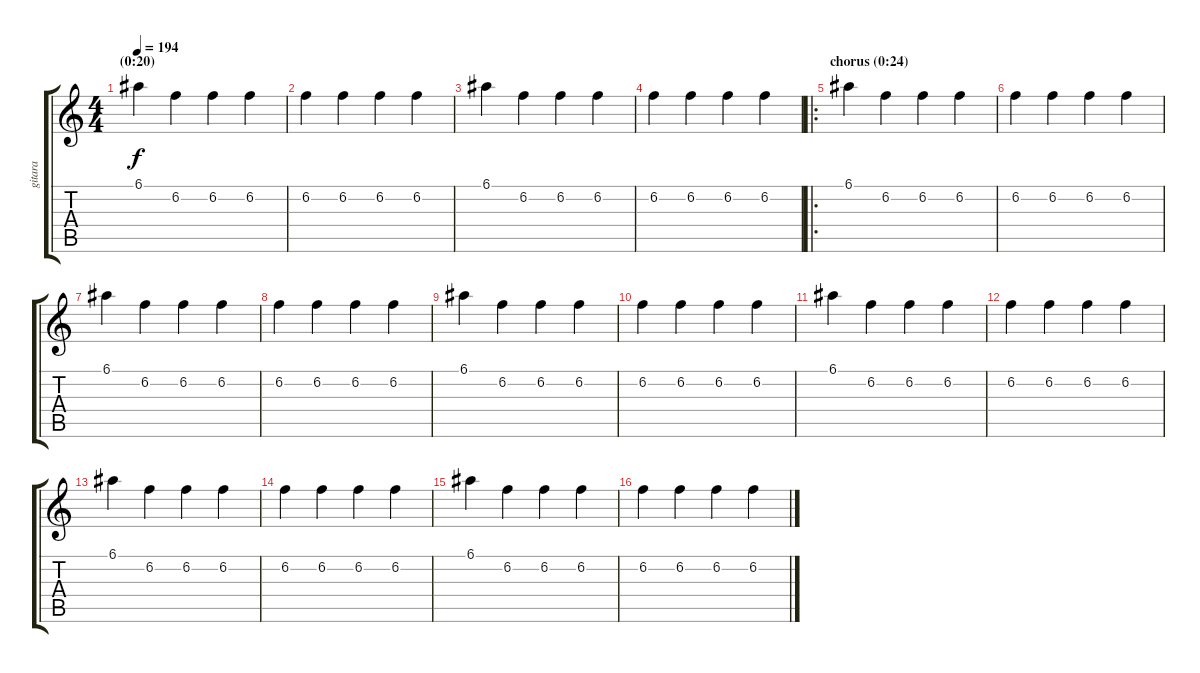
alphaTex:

\track ("gitara" "gitara") {instrument electricguitarclean}
\staff {score tabs}
\tuning (E4 B3 G3 D3 A2 E2) {hide}
\ts (4 4)
\section ("" "(0:20)")
\tempo 194
\clef g2
\ks c
6.1.4{dy f} 6.2.4 6.2.4 6.2.4 |
6.2.4 6.2.4 6.2.4 6.2.4 |
6.1.4 6.2.4 6.2.4 6.2.4 |
6.2.4 6.2.4 6.2.4 6.2.4 |
\ro
\section ("" "chorus (0:24)")
6.1.4 6.2.4 6.2.4 6.2.4 |
6.2.4 6.2.4 6.2.4 6.2.4 |
6.1.4 6.2.4 6.2.4 6.2.4 |
6.2.4 6.2.4 6.2.4 6.2.4 |
6.1.4 6.2.4 6.2.4 6.2.4 |
6.2.4 6.2.4 6.2.4 6.2.4 |
6.1.4 6.2.4 6.2.4 6.2.4 |
6.2.4 6.2.4 6.2.4 6.2.4 |
6.1.4 6.2.4 6.2.4 6.2.4 |
6.2.4 6.2.4 6.2.4 6.2.4 |
6.1.4 6.2.4 6.2.4 6.2.4 |
6.2.4 6.2.4 6.2.4 6.2.4
